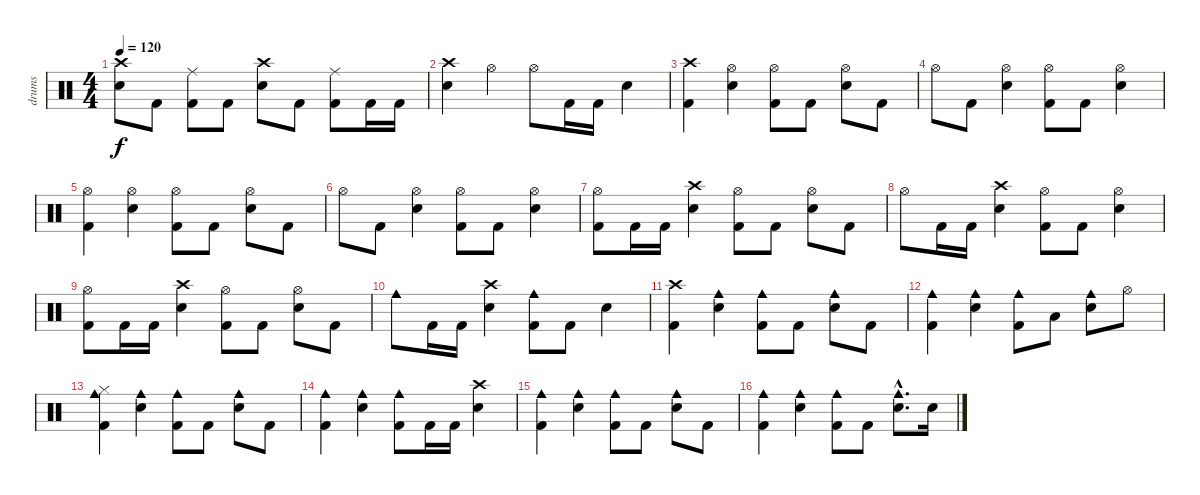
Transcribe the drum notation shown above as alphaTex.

\track ("drums" "drums") {instrument percussion}
\staff {score}
\articulation defaults
\ts (4 4)
\tempo 120
\clef neutral
\ks c
("Crash high (hit)" "Electric Snare (hit)").8{dy f} "Kick (hit) 2".8 ("Ride (middle)" "Kick (hit) 2").8 "Kick (hit) 2".8 ("Crash high (hit)" "Electric Snare (hit)").8 "Kick (hit) 2".8 ("Ride (middle)" "Kick (hit) 2").8 "Kick (hit) 2".16 "Kick (hit) 2".16 |
("Crash high (hit)" "Electric Snare (hit)").4 "Hi-Hat (open)".4 "Hi-Hat (open)".8 "Kick (hit) 2".16 "Kick (hit) 2".16 "Electric Snare (hit)".4 |
("Crash high (hit)" "Kick (hit) 2").4 ("Hi-Hat (open)" "Electric Snare (hit)").4 ("Hi-Hat (open)" "Kick (hit) 2").8 "Kick (hit) 2".8 ("Hi-Hat (open)" "Electric Snare (hit)").8 "Kick (hit) 2".8 |
"Hi-Hat (open)".8 "Kick (hit) 2".8 ("Hi-Hat (open)" "Electric Snare (hit)").4 ("Hi-Hat (open)" "Kick (hit) 2").8 "Kick (hit) 2".8 ("Hi-Hat (open)" "Electric Snare (hit)").4 |
("Hi-Hat (open)" "Kick (hit) 2").4 ("Hi-Hat (open)" "Electric Snare (hit)").4 ("Hi-Hat (open)" "Kick (hit) 2").8 "Kick (hit) 2".8 ("Hi-Hat (open)" "Electric Snare (hit)").8 "Kick (hit) 2".8 |
"Hi-Hat (open)".8 "Kick (hit) 2".8 ("Hi-Hat (open)" "Electric Snare (hit)").4 ("Hi-Hat (open)" "Kick (hit) 2").8 "Kick (hit) 2".8 ("Hi-Hat (open)" "Electric Snare (hit)").4 |
("Hi-Hat (open)" "Kick (hit) 2").8 "Kick (hit) 2".16 "Kick (hit) 2".16 ("Crash high (hit)" "Electric Snare (hit)").4 ("Hi-Hat (open)" "Kick (hit) 2").8 "Kick (hit) 2".8 ("Hi-Hat (open)" "Electric Snare (hit)").8 "Kick (hit) 2".8 |
"Hi-Hat (open)".8 "Kick (hit) 2".16 "Kick (hit) 2".16 ("Crash high (hit)" "Electric Snare (hit)").4 ("Hi-Hat (open)" "Kick (hit) 2").8 "Kick (hit) 2".8 ("Hi-Hat (open)" "Electric Snare (hit)").4 |
("Hi-Hat (open)" "Kick (hit) 2").8 "Kick (hit) 2".16 "Kick (hit) 2".16 ("Crash high (hit)" "Electric Snare (hit)").4 ("Hi-Hat (open)" "Kick (hit) 2").8 "Kick (hit) 2".8 ("Hi-Hat (open)" "Electric Snare (hit)").8 "Kick (hit) 2".8 |
"Cowbell medium (hit)".8 "Kick (hit) 2".16 "Kick (hit) 2".16 ("Crash high (hit)" "Electric Snare (hit)").4 ("Cowbell medium (hit)" "Kick (hit) 2").8 "Kick (hit) 2".8 "Electric Snare (hit)".4 |
("Crash high (hit)" "Kick (hit) 2").4 ("Cowbell medium (hit)" "Electric Snare (hit)").4 ("Cowbell medium (hit)" "Kick (hit) 2").8 "Kick (hit) 2".8 ("Cowbell medium (hit)" "Electric Snare (hit)").8 "Kick (hit) 2".8 |
("Cowbell medium (hit)" "Kick (hit) 2").4 ("Cowbell medium (hit)" "Electric Snare (hit)").4 ("Cowbell medium (hit)" "Kick (hit) 2").8 "Low Tom (hit)".8 ("Cowbell medium (hit)" "Electric Snare (hit)").8 "Hi-Hat (open)".8 |
("Cowbell medium (hit)" "Hi-Hat (closed)" "Kick (hit) 2").4 ("Cowbell medium (hit)" "Electric Snare (hit)").4 ("Cowbell medium (hit)" "Kick (hit) 2").8 "Kick (hit) 2".8 ("Cowbell medium (hit)" "Electric Snare (hit)").8 "Kick (hit) 2".8 |
("Cowbell medium (hit)" "Kick (hit) 2").4 ("Cowbell medium (hit)" "Electric Snare (hit)").4 ("Cowbell medium (hit)" "Kick (hit) 2").8 "Kick (hit) 2".16 "Kick (hit) 2".16 ("Crash high (hit)" "Electric Snare (hit)").4 |
("Cowbell medium (hit)" "Kick (hit) 2").4 ("Cowbell medium (hit)" "Electric Snare (hit)").4 ("Cowbell medium (hit)" "Kick (hit) 2").8 "Kick (hit) 2".8 ("Cowbell medium (hit)" "Electric Snare (hit)").8 "Kick (hit) 2".8 |
("Cowbell medium (hit)" "Kick (hit) 2").4 ("Cowbell medium (hit)" "Electric Snare (hit)").4 ("Cowbell medium (hit)" "Kick (hit) 2").8 "Kick (hit) 2".8 ("Cowbell medium (hit)"{hac} "Electric Snare (hit)"{hac}).8{d} "Electric Snare (hit)".16
